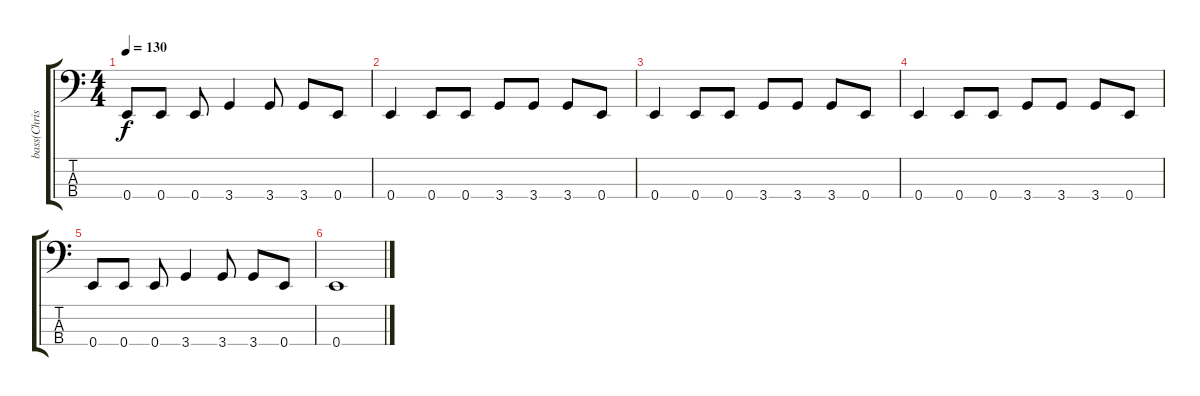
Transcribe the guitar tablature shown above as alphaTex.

\track ("bass(Chris Novoselic)" "bass(Chris") {instrument electricbasspick}
\staff {score tabs}
\tuning (G2 D2 A1 E1) {hide}
\ts (4 4)
\tempo 130
\clef f4
\ks c
0.4.8{dy f} 0.4.8 0.4.8 3.4.4 3.4.8 3.4.8 0.4.8 |
0.4.4 0.4.8 0.4.8 3.4.8 3.4.8 3.4.8 0.4.8 |
0.4.4 0.4.8 0.4.8 3.4.8 3.4.8 3.4.8 0.4.8 |
0.4.4 0.4.8 0.4.8 3.4.8 3.4.8 3.4.8 0.4.8 |
0.4.8 0.4.8 0.4.8 3.4.4 3.4.8 3.4.8 0.4.8 |
0.4.1
